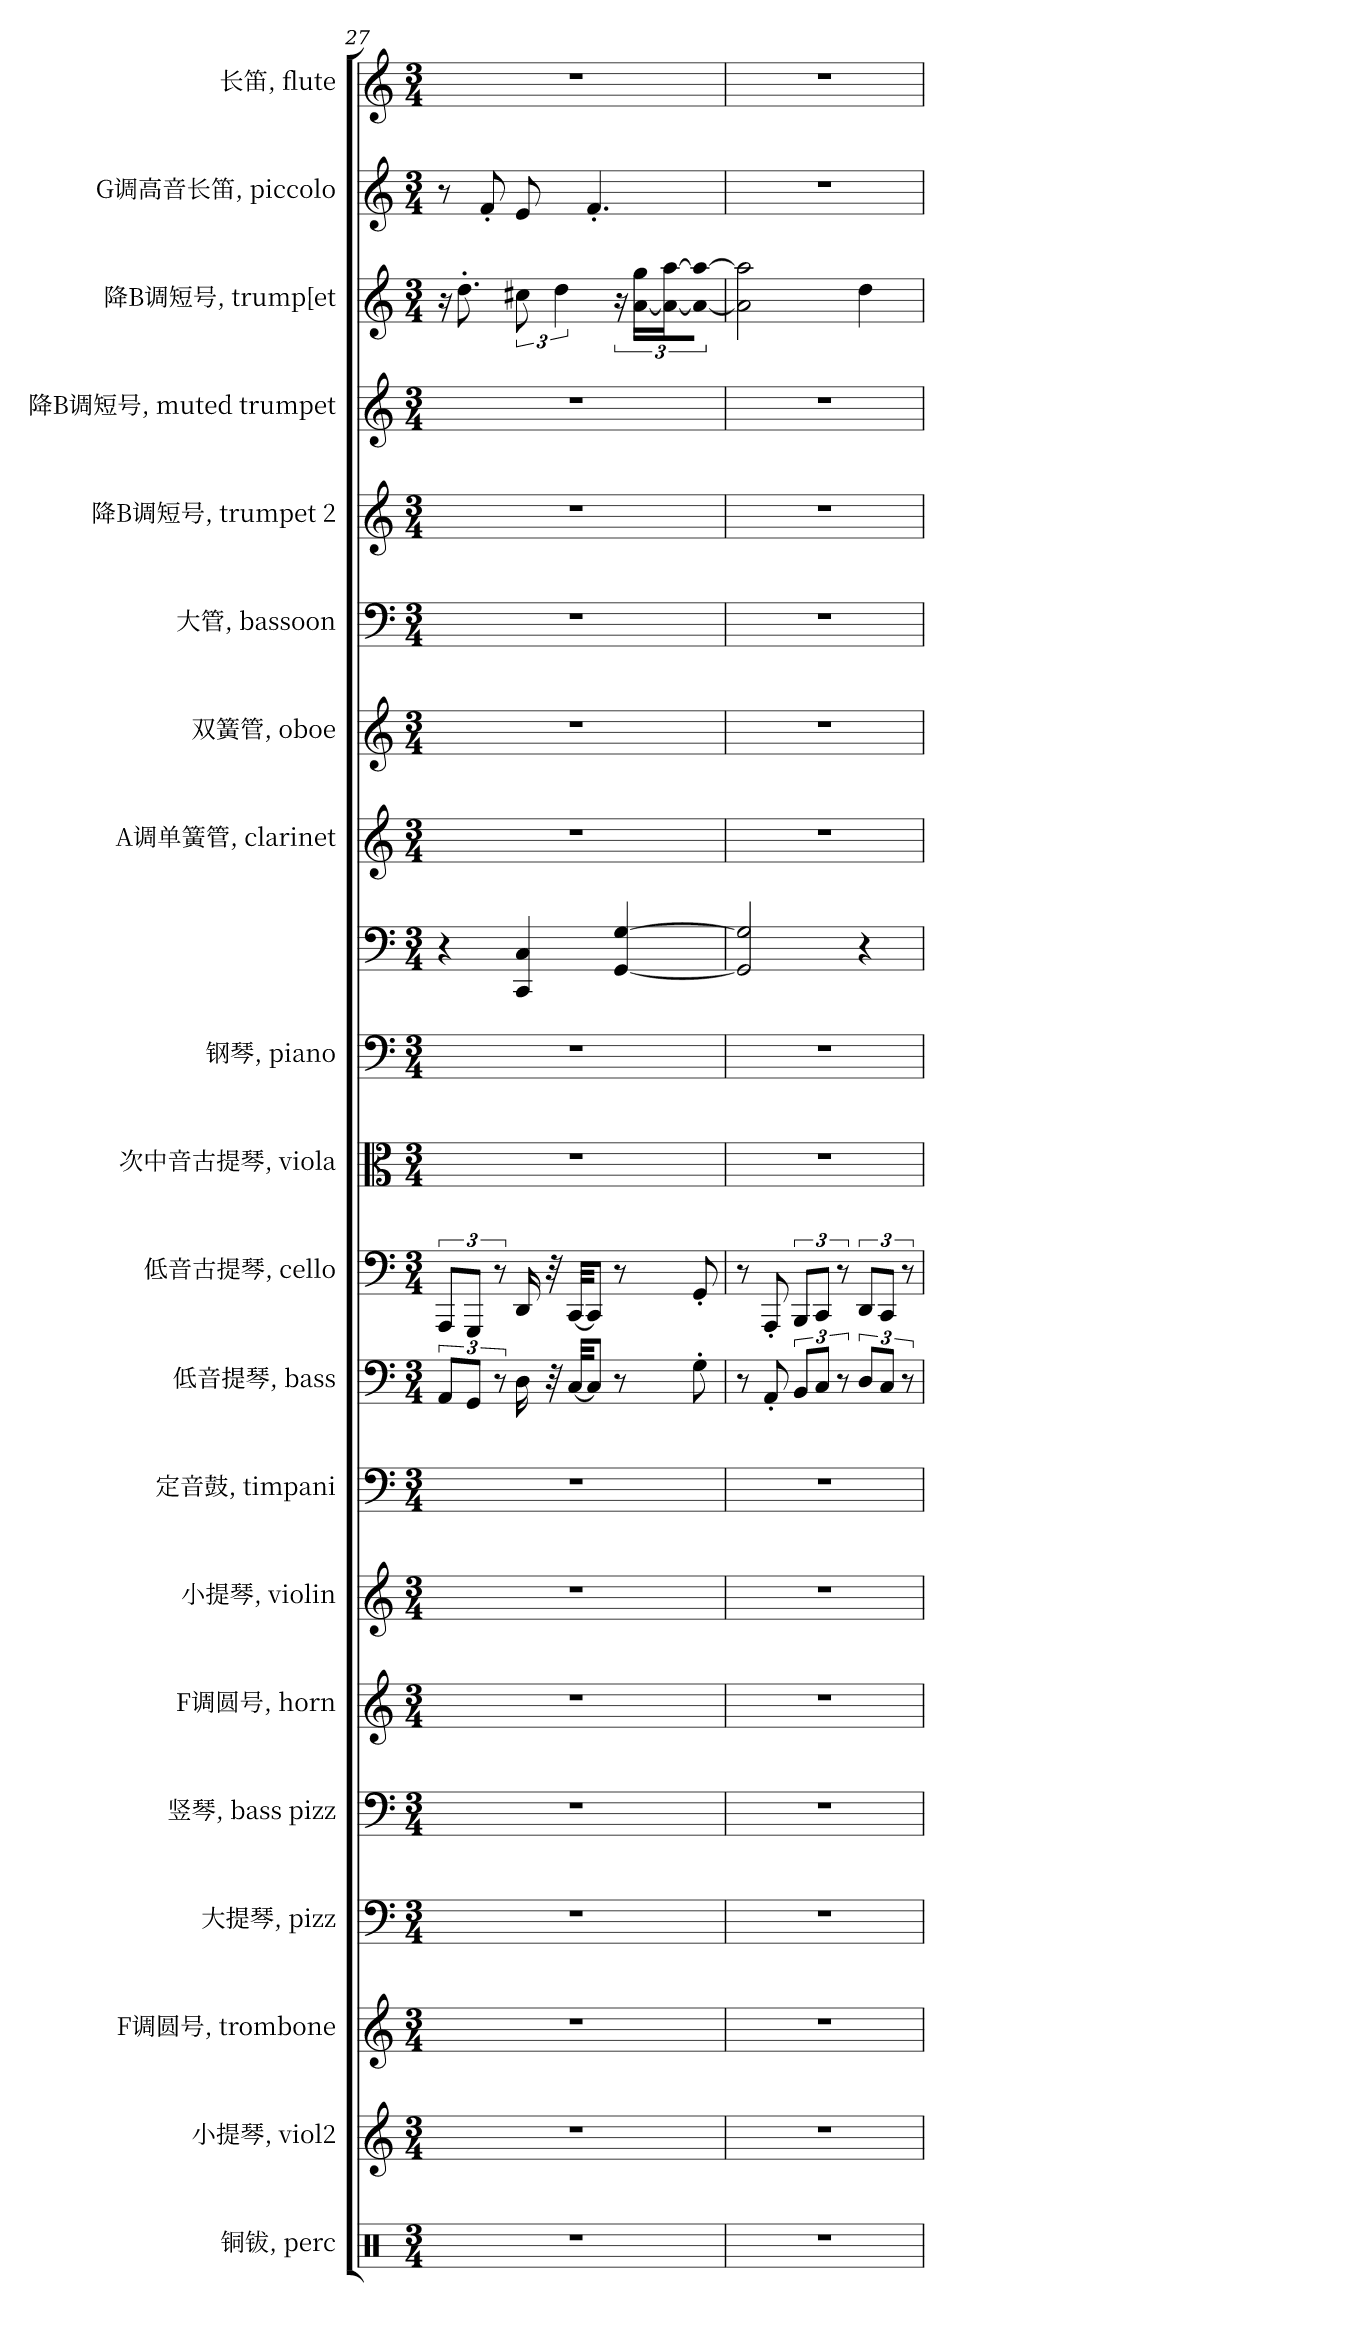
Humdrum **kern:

**kern	**kern	**kern	**kern	**kern	**kern	**kern	**kern	**kern	**kern	**kern	**kern	**kern	**kern	**kern	**kern	**kern	**kern	**kern	**kern	**kern
*part20	*part19	*part18	*part17	*part16	*part15	*part14	*part13	*part12	*part11	*part10	*part9	*part9	*part8	*part7	*part6	*part5	*part4	*part3	*part2	*part1
*staff21	*staff20	*staff19	*staff18	*staff17	*staff16	*staff15	*staff14	*staff13	*staff12	*staff11	*staff10	*staff9	*staff8	*staff7	*staff6	*staff5	*staff4	*staff3	*staff2	*staff1
*I"铜钹, perc	*I"小提琴, viol2	*I"F调圆号, trombone	*I"大提琴, pizz	*I"竖琴, bass pizz	*I"F调圆号, horn	*I"小提琴, violin	*I"定音鼓, timpani	*I"低音提琴, bass	*I"低音古提琴, cello	*I"次中音古提琴, viola	*I"钢琴, piano	*	*I"A调单簧管, clarinet	*I"双簧管, oboe	*I"大管, bassoon	*I"降B调短号, trumpet 2	*I"降B调短号, muted trumpet	*I"降B调短号, trump[et	*I"G调高音长笛, piccolo	*I"长笛, flute
*	*	*	*	*	*I'F Hn.	*I'Vln.	*I'Timp.	*	*	*	*I'Pno.	*	*I'A Cl.	*I'Ob.	*I'Bsn.	*	*	*	*	*I'Fl.
*clefX	*clefG2	*clefG2	*clefF4	*clefF4	*clefG2	*clefG2	*clefF4	*clefF4	*clefF4	*clefC3	*clefF4	*clefF4	*clefG2	*clefG2	*clefF4	*clefG2	*clefG2	*clefG2	*clefG2	*clefG2
*	*	*ITrd4c7	*	*	*ITrd4c7	*	*	*ITrd7c12	*	*	*	*	*ITrd2c3	*	*	*ITrd1c2	*ITrd1c2	*ITrd1c2	*ITrd-4c-7	*
*k[]	*k[]	*k[b-]	*k[]	*k[]	*k[b-]	*k[]	*k[]	*k[]	*k[]	*k[]	*k[]	*k[]	*k[f#c#g#]	*k[]	*k[]	*k[b-e-]	*k[b-e-]	*k[b-e-]	*k[f#]	*k[]
*M3/4	*M3/4	*M3/4	*M3/4	*M3/4	*M3/4	*M3/4	*M3/4	*M3/4	*M3/4	*M3/4	*M3/4	*M3/4	*M3/4	*M3/4	*M3/4	*M3/4	*M3/4	*M3/4	*M3/4	*M3/4
=27	=27	=27	=27	=27	=27	=27	=27	=27	=27	=27	=27	=27	=27	=27	=27	=27	=27	=27	=27	=27
2.r	2.r	2.r	2.r	2.r	2.r	2.r	2.r	12AAA/L	12AAA/L	2.r	2.r	4r	2.r	2.r	2.r	2.r	2.r	16r	8r	2.r
.	.	.	.	.	.	.	.	.	.	.	.	.	.	.	.	.	.	8.cc'\	.	.
.	.	.	.	.	.	.	.	12GGG/J	12GGG/J	.	.	.	.	.	.	.	.	.	.	.
.	.	.	.	.	.	.	.	.	.	.	.	.	.	.	.	.	.	.	8cc'/	.
.	.	.	.	.	.	.	.	12r	12r	.	.	.	.	.	.	.	.	.	.	.
.	.	.	.	.	.	.	.	16DD\	16DD/	.	.	4CC/ 4C/	.	.	.	.	.	12bn\	8b/	.
.	.	.	.	.	.	.	.	32r	32r	.	.	.	.	.	.	.	.	.	.	.
.	.	.	.	.	.	.	.	.	.	.	.	.	.	.	.	.	.	6cc\	.	.
.	.	.	.	.	.	.	.	[32CC/KKL	[32CC/KKL	.	.	.	.	.	.	.	.	.	.	.
.	.	.	.	.	.	.	.	8CC/J]	8CC/J]	.	.	.	.	.	.	.	.	.	4.cc'/	.
.	.	.	.	.	.	.	.	8r	8r	.	.	[4GG/ [4G/	.	.	.	.	.	24r	.	.
.	.	.	.	.	.	.	.	.	.	.	.	.	.	.	.	.	.	[24g\ 24ff\LL	.	.
.	.	.	.	.	.	.	.	.	.	.	.	.	.	.	.	.	.	24g\_ [24gg\J	.	.
.	.	.	.	.	.	.	.	8GG'\	8GG'/	.	.	.	.	.	.	.	.	8g\_ 8gg\_J	.	.
!!LO:PB:g=z
=28	=28	=28	=28	=28	=28	=28	=28	=28	=28	=28	=28	=28	=28	=28	=28	=28	=28	=28	=28	=28
2.r	2.r	2.r	2.r	2.r	2.r	2.r	2.r	8r	8r	2.r	2.r	2GG/] 2G/]	2.r	2.r	2.r	2.r	2.r	2g\] 2gg\]	2.r	2.r
.	.	.	.	.	.	.	.	8AAA'/	8AAA'/	.	.	.	.	.	.	.	.	.	.	.
.	.	.	.	.	.	.	.	12BBB/L	12BBB/L	.	.	.	.	.	.	.	.	.	.	.
.	.	.	.	.	.	.	.	12CC/J	12CC/J	.	.	.	.	.	.	.	.	.	.	.
.	.	.	.	.	.	.	.	12r	12r	.	.	.	.	.	.	.	.	.	.	.
.	.	.	.	.	.	.	.	12DD/L	12DD/L	.	.	4r	.	.	.	.	.	4cc\	.	.
.	.	.	.	.	.	.	.	12CC/J	12CC/J	.	.	.	.	.	.	.	.	.	.	.
.	.	.	.	.	.	.	.	12r	12r	.	.	.	.	.	.	.	.	.	.	.
=	=	=	=	=	=	=	=	=	=	=	=	=	=	=	=	=	=	=	=	=
*-	*-	*-	*-	*-	*-	*-	*-	*-	*-	*-	*-	*-	*-	*-	*-	*-	*-	*-	*-	*-
